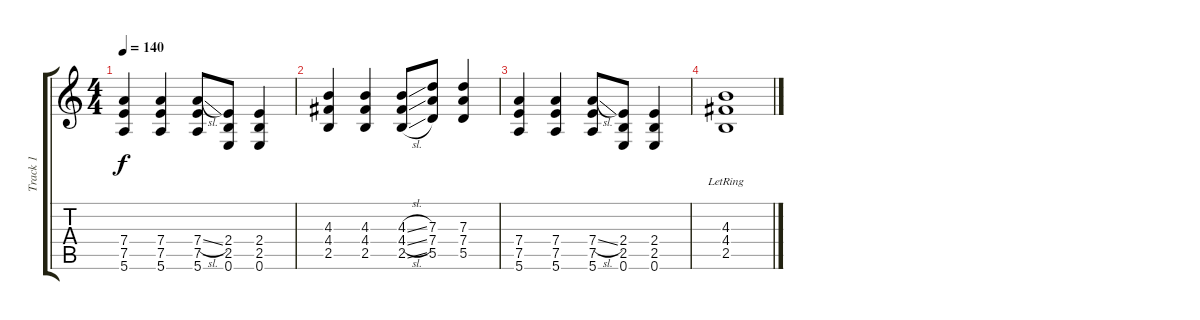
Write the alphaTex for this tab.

\track ("Track 1" "Track 1") {instrument distortionguitar}
\staff {score tabs}
\tuning (E4 B3 G3 D3 A2 E2) {hide}
\ts (4 4)
\tempo 140
\clef g2
\ks c
(7.4 7.5 5.6).4{dy f} (7.4 7.5 5.6).4 (7.4{sl} 7.5 5.6).8 (2.4 2.5 0.6).8 (2.4 2.5 0.6).4 |
(4.3 4.4 2.5).4 (4.3 4.4 2.5).4 (4.3{sl} 4.4{sl} 2.5{sl}).8 (7.3 7.4 5.5).8 (7.3 7.4 5.5).4 |
(7.4 7.5 5.6).4 (7.4 7.5 5.6).4 (7.4{sl} 7.5 5.6).8 (2.4 2.5 0.6).8 (2.4 2.5 0.6).4 |
(4.3 4.4 2.5{lr}).1
